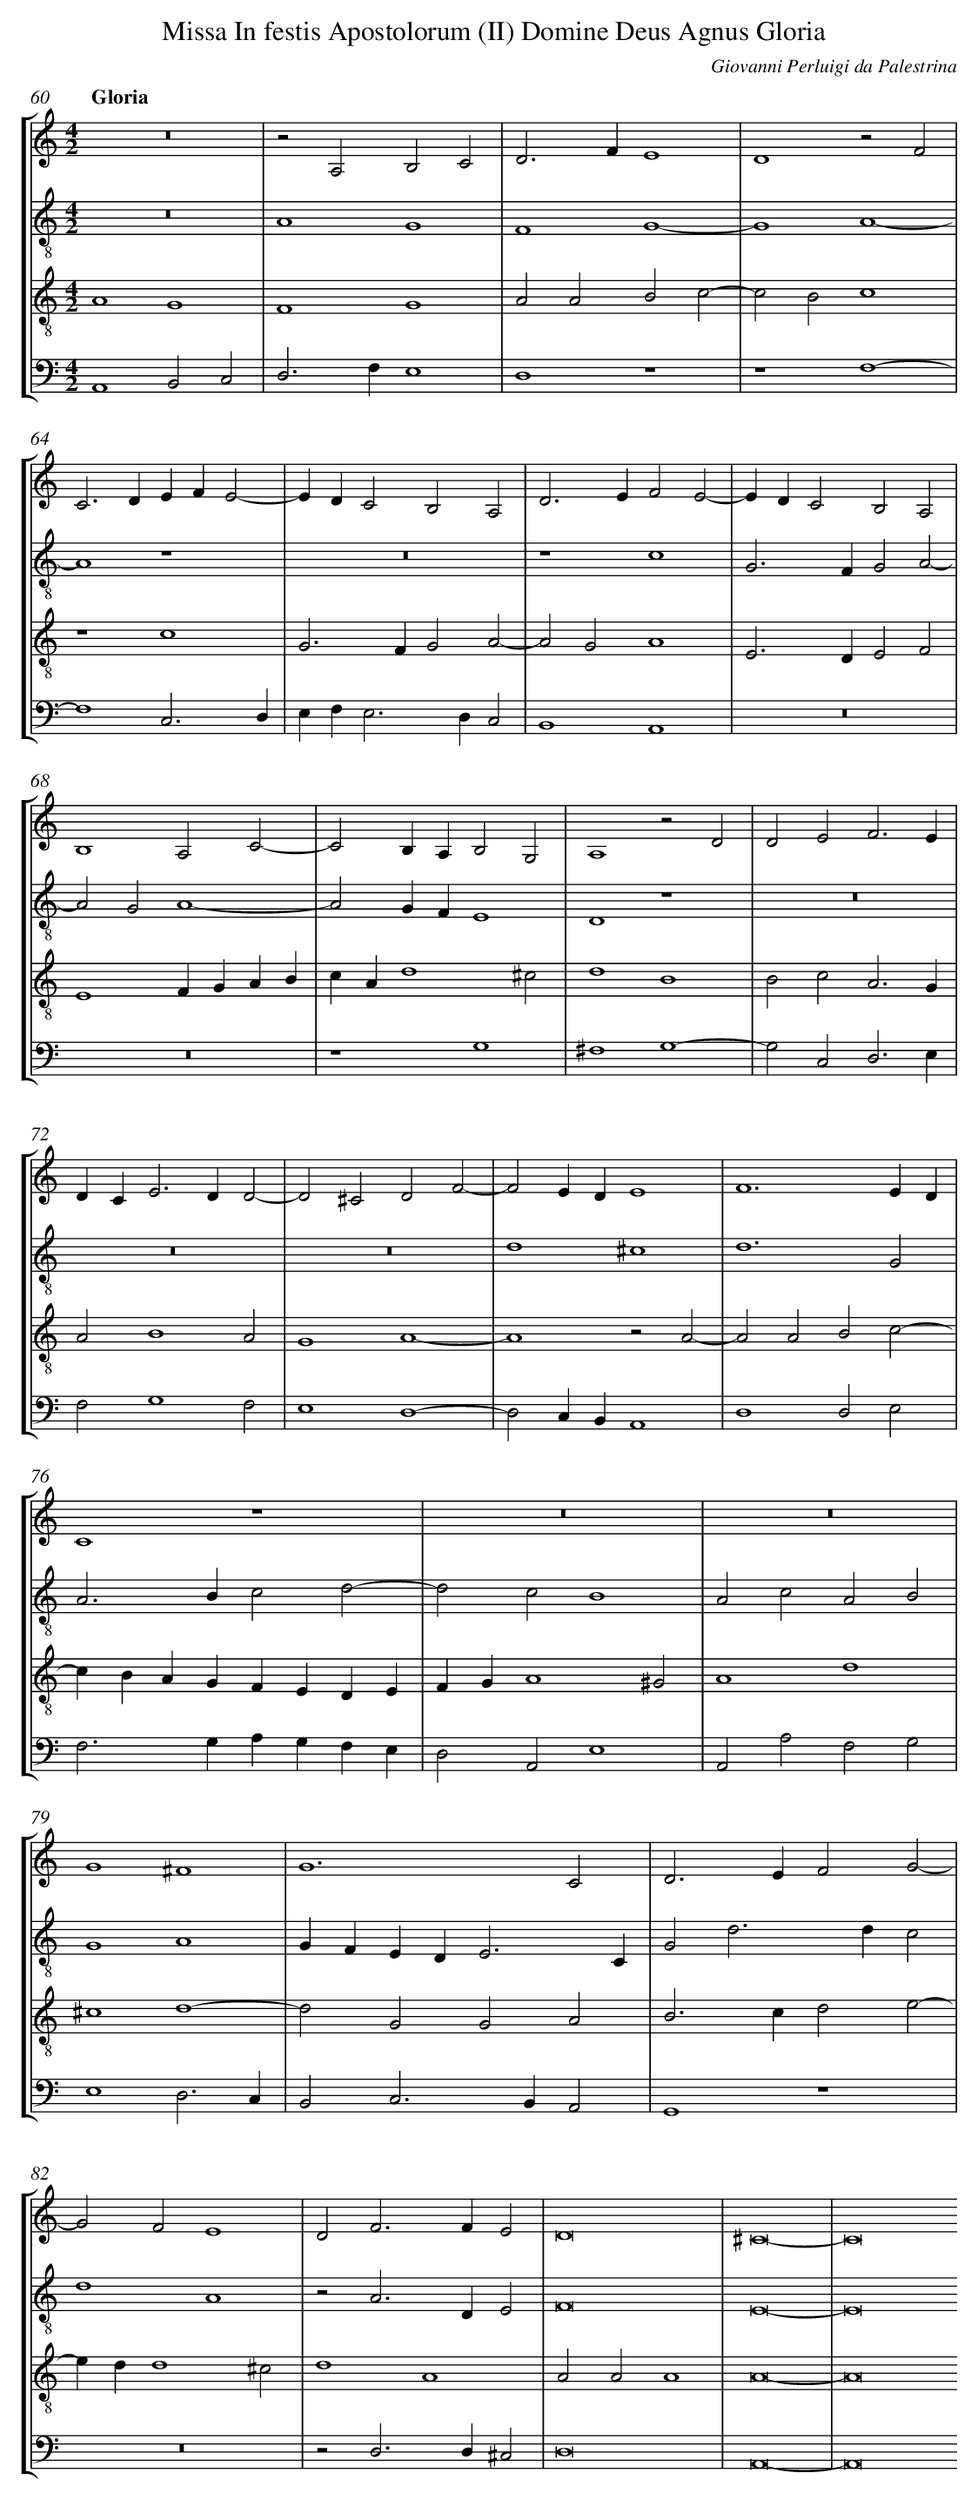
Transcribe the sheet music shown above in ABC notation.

X:1
T: Missa In festis Apostolorum (II) Domine Deus Agnus Gloria
C: Giovanni Perluigi da Palestrina
L: 1/4
M: 4/2
Q: "Gloria"
%%staves [1 2 3 4]
V: 1 clef=treble
V: 2 clef=treble-8
V: 3 clef=treble-8
V: 4 clef=bass
K: C
[V:1] z8 |
[V:2] z8 |
[V:3] A4G4 |
[V:4] A,,4B,,2C,2 |
[V:1] z2A,2B,2C2 |
[V:2] A4G4 |
[V:3] F4G4 |
[V:4] D,2>F,2E,4 |
[V:1] D2>F2E4 |
[V:2] F4G4- |
[V:3] A2A2B2c2- |
[V:4] D,4z4 |
[V:1] D4z2F2 |
[V:2] G4A4- |
[V:3] c2B2c4 |
[V:4] z4F,4- |
[V:1] C2>D2EFE2- |
[V:2] A4z4 |
[V:3] z4c4 |
[V:4] F,4C,3D, |
[V:1] EDC2B,2A,2 |
[V:2] z8 |
[V:3] G2>F2G2A2- |
[V:4] E,F,2<E,2D,C,2 |
[V:1] D2>E2F2E2- |
[V:2] z4c4 |
[V:3] A2G2A4 |
[V:4] B,,4A,,4 |
[V:1] EDC2B,2A,2 |
[V:2] G2>F2G2A2- |
[V:3] E2>D2E2F2 |
[V:4] z8 |
[V:1] B,4A,2C2- |
[V:2] A2G2A4- |
[V:3] E4FGAB |
[V:4] z8 |
[V:1] C2B,A,B,2G,2 |
[V:2] A2GFE4 |
[V:3] cAd4^c2 |
[V:4] z4G,4 |
[V:1] A,4z2D2 |
[V:2] D4z4 |
[V:3] d4B4 |
[V:4] ^F,4G,4- |
[V:1] D2E2F3E |
[V:2] z8 |
[V:3] B2c2A3G |
[V:4] G,2C,2D,3E, |
[V:1] DC2<E2DD2- |
[V:2] z8 |
[V:3] A2B4A2 |
[V:4] F,2G,4F,2 |
[V:1] D2^C2D2F2- |
[V:2] z8 |
[V:3] G4A4- |
[V:4] E,4D,4- |
[V:1] F2EDE4 |
[V:2] d4^c4 |
[V:3] A4z2A2- |
[V:4] D,2C,B,,A,,4 |
[V:1] F6ED |
[V:2] d6G2 |
[V:3] A2A2B2c2- |
[V:4] D,4D,2E,2 |
[V:1] C4z4 |
[V:2] A2>B2c2d2- |
[V:3] cBAGFEDE |
[V:4] F,2>G,2A,G,F,E, |
[V:1] z8 |
[V:2] d2c2B4 |
[V:3] FGA4^G2 |
[V:4] D,2A,,2E,4 |
[V:1] z8 |
[V:2] A2c2A2B2 |
[V:3] A4d4 |
[V:4] A,,2A,2F,2G,2 |
[V:1] G4^F4 |
[V:2] G4A4 |
[V:3] ^c4d4- |
[V:4] E,4D,3C, |
[V:1] G6C2 |
[V:2] GFED2<E2C |
[V:3] d2G2G2A2 |
[V:4] B,,2C,2>B,,2A,,2 |
[V:1] D2>E2F2G2- |
[V:2] G2d2>d2c2 |
[V:3] B2>c2d2e2- |
[V:4] G,,4z4 |
[V:1] G2F2E4 |
[V:2] d4A4 |
[V:3] edd4^c2 |
[V:4] z8 |
[V:1] D2F2>F2E2 |
[V:2] z2A2>D2E2 |
[V:3] d4A4 |
[V:4] z2D,2>D,2^C,2 |
[V:1] D8 |
[V:2] F8 |
[V:3] A2A2A4 |
[V:4] D,8 |
[V:1] ^C8- |
[V:2] E8- |
[V:3] A8- |
[V:4] A,,8- |
[V:1] C8
[V:2] E8
[V:3] A8
[V:4] A,,8
